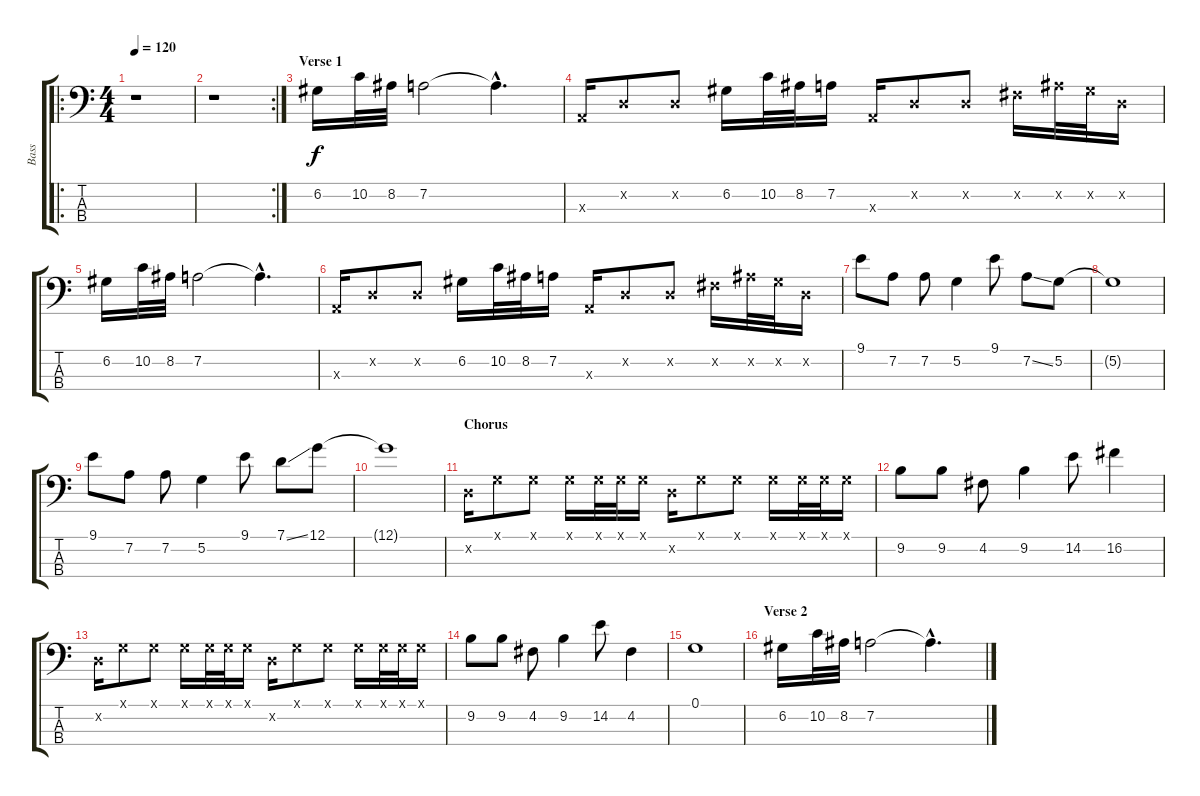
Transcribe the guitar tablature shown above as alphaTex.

\track ("Bass" "Bass") {instrument electricbassfinger}
\staff {score tabs}
\tuning (G2 D2 A1 E1) {hide}
\ro
\ts (4 4)
\tempo 120
\clef f4
\ks c
r.1{dy f instrument electricbassfinger} |
\rc 2
r.1 |
\section ("" "Verse 1")
6.2.16 10.2.32 8.2.32 7.2.2 7.2{hac t}.4{d} |
0.3{x}.16 0.2{x}.8 0.2{x}.8 6.2.16 10.2.32 8.2.32 7.2.16 0.3{x}.16 0.2{x}.8 0.2{x}.8 4.2{x}.16 8.2{x}.32 6.2{x}.32 0.2{x}.16 |
6.2.16 10.2.32 8.2.32 7.2.2 7.2{hac t}.4{d} |
0.3{x}.16 0.2{x}.8 0.2{x}.8 6.2.16 10.2.32 8.2.32 7.2.16 0.3{x}.16 0.2{x}.8 0.2{x}.8 4.2{x}.16 8.2{x}.32 6.2{x}.32 0.2{x}.16 |
9.1.8 7.2.8 7.2.8 5.2.4 9.1.8 7.2{ss}.8 5.2.8 |
5.2{t}.1 |
9.1.8 7.2.8 7.2.8 5.2.4 9.1.8 7.1{ss}.8 12.1.8 |
12.1{t}.1 |
\section ("" "Chorus")
0.2{x}.16 0.1{x}.8 0.1{x}.8 0.1{x}.16 0.1{x}.32 0.1{x}.32 0.1{x}.16 0.2{x}.16 0.1{x}.8 0.1{x}.8 0.1{x}.16 0.1{x}.32 0.1{x}.32 0.1{x}.16 |
9.2.8 9.2.8 4.2.8 9.2.4 14.2.8 16.2.4 |
0.2{x}.16 0.1{x}.8 0.1{x}.8 0.1{x}.16 0.1{x}.32 0.1{x}.32 0.1{x}.16 0.2{x}.16 0.1{x}.8 0.1{x}.8 0.1{x}.16 0.1{x}.32 0.1{x}.32 0.1{x}.16 |
9.2.8 9.2.8 4.2.8 9.2.4 14.2.8 4.2.4 |
0.1.1 |
\section ("" "Verse 2")
6.2.16 10.2.32 8.2.32 7.2.2 7.2{hac t}.4{d}
